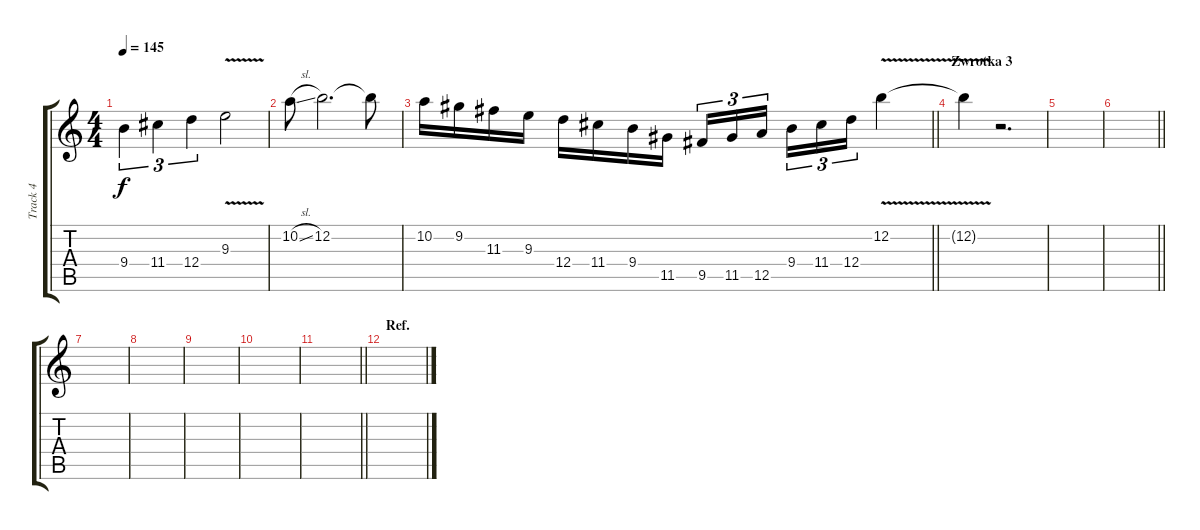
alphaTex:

\track ("Track 4" "Track 4") {instrument distortionguitar}
\staff {score tabs}
\tuning (E4 B3 G3 D3 A2 D2) {hide}
\ts (4 4)
\tempo 145
\clef g2
\ks c
9.4.4{tu (3 2) dy f} 11.4.4{tu (3 2)} 12.4.4{tu (3 2)} 9.3{v}.2 |
10.2{sl}.8 12.2.2{d} 12.2{t}.8 |
\barLineRight lightlight
10.2.16 9.2.16 11.3.16 9.3.16 12.4.16 11.4.16 9.4.16 11.5.16 9.5.16{tu (3 2)} 11.5.16{tu (3 2)} 12.5.16{tu (3 2) beam splitsecondary} 9.4.16{tu (3 2)} 11.4.16{tu (3 2)} 12.4.16{tu (3 2)} 12.2{v}.4 |
\section ("" "Zwrotka 3")
12.2{t}.4 r.2{d} |
|
\barLineRight lightlight
|
|
|
|
|
\barLineRight lightlight
|
\section ("" "Ref.")
